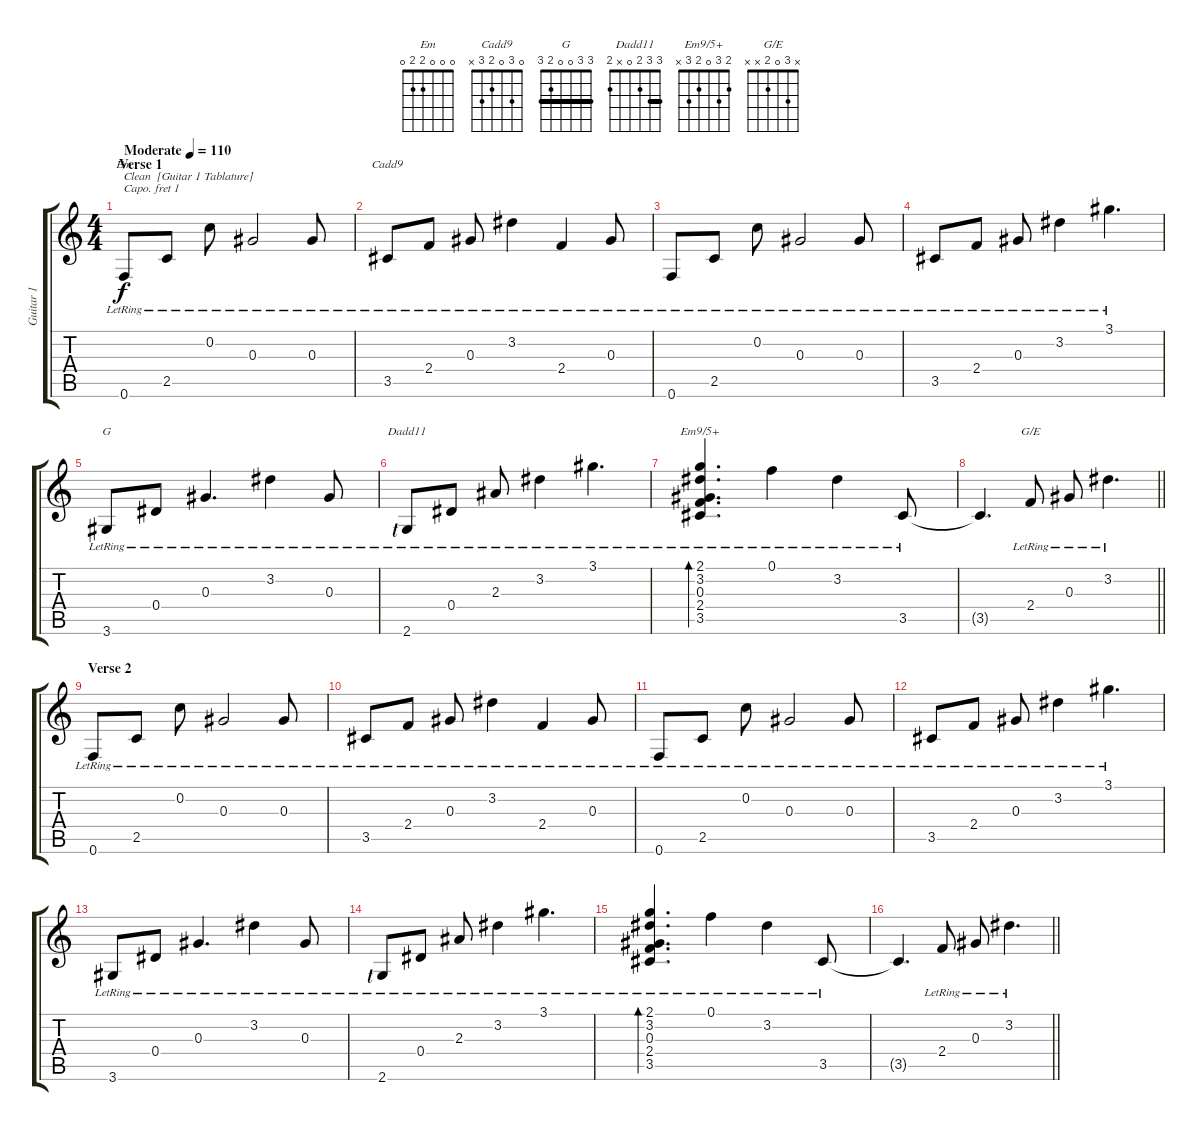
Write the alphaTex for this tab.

\track ("Guitar 1" "Guitar 1") {instrument electricguitarclean}
\staff {score tabs}
\capo 1
\tuning (E4 B3 G3 D3 A2 E2) {hide}
\chord ("Em" 0 0 0 2 2 0)
\chord ("Cadd9" 0 3 0 2 3 x)
\chord ("G" 3 3 0 0 2 3) {barre 3}
\chord ("Dadd11" 3 3 2 0 x 2) {barre 3}
\chord ("Em9/5+" 2 3 0 2 3 x)
\chord ("G/E" x 3 0 2 x x)
\ts (4 4)
\section ("" "Verse 1")
\tempo (110 "Moderate")
\clef g2
\ks c
0.6{lr}.8{ch "Em" txt "Clean  [Guitar 1 Tablature]" dy f instrument electricguitarclean} 2.5{lr}.8 0.2{lr}.8 0.3{lr}.2 0.3{lr}.8 |
3.5{lr}.8{ch "Cadd9"} 2.4{lr}.8 0.3{lr}.8 3.2{lr}.4 2.4{lr}.4 0.3{lr}.8 |
0.6{lr}.8 2.5{lr}.8 0.2{lr}.8 0.3{lr}.2 0.3{lr}.8 |
3.5{lr}.8 2.4{lr}.8 0.3{lr}.8 3.2{lr}.4 3.1{lr}.4{d} |
3.6{lr}.8{ch "G"} 0.4{lr}.8 0.3{lr}.4{d} 3.2{lr}.4 0.3{lr}.8 |
2.6{lr lf 1}.8{ch "Dadd11"} 0.4{lr}.8 2.3{lr}.8 3.2{lr}.4 3.1{lr}.4{d} |
(2.1{lr} 3.2{lr} 0.3{lr} 2.4{lr} 3.5{lr}).4{d bd 120 ch "Em9/5+"} 0.1{lr}.4 3.2{lr}.4 3.5{lr}.8 |
\barLineRight lightlight
3.5{t}.4{d} 2.4{lr}.8{ch "G/E"} 0.3{lr}.8 3.2{lr}.4{d} |
\section ("" "Verse 2")
0.6{lr}.8 2.5{lr}.8 0.2{lr}.8 0.3{lr}.2 0.3{lr}.8 |
3.5{lr}.8 2.4{lr}.8 0.3{lr}.8 3.2{lr}.4 2.4{lr}.4 0.3{lr}.8 |
0.6{lr}.8 2.5{lr}.8 0.2{lr}.8 0.3{lr}.2 0.3{lr}.8 |
3.5{lr}.8 2.4{lr}.8 0.3{lr}.8 3.2{lr}.4 3.1{lr}.4{d} |
3.6{lr}.8 0.4{lr}.8 0.3{lr}.4{d} 3.2{lr}.4 0.3{lr}.8 |
2.6{lr lf 1}.8 0.4{lr}.8 2.3{lr}.8 3.2{lr}.4 3.1{lr}.4{d} |
(2.1{lr} 3.2{lr} 0.3{lr} 2.4{lr} 3.5{lr}).4{d bd 120} 0.1{lr}.4 3.2{lr}.4 3.5{lr}.8 |
\barLineRight lightlight
3.5{t}.4{d} 2.4{lr}.8 0.3{lr}.8 3.2{lr}.4{d}
